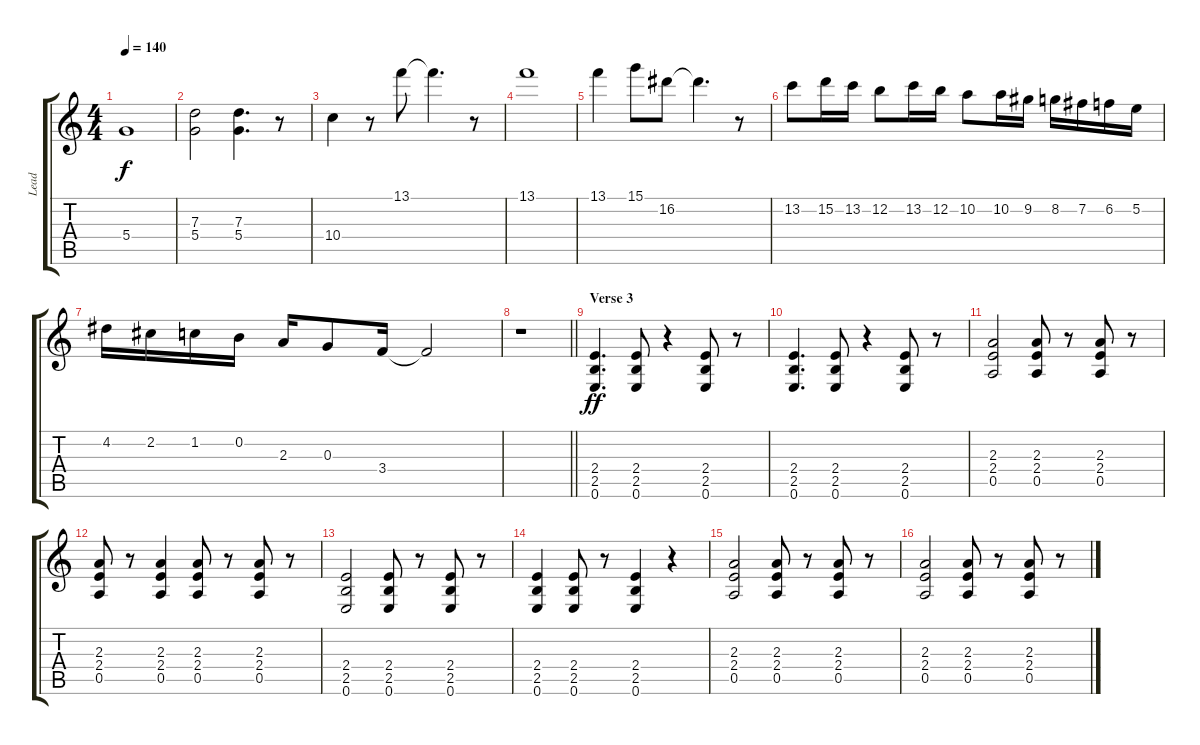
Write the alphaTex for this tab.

\track ("Lead" "Lead") {instrument overdrivenguitar}
\staff {score tabs}
\tuning (E4 B3 G3 D3 A2 E2) {hide}
\ts (4 4)
\tempo 140
\clef g2
\ks c
5.4{t}.1{dy f} |
(7.3 5.4).2 (7.3 5.4).4{d} r.8 |
10.4.4 r.8 13.1.8 13.1{t}.4{d} r.8 |
13.1.1 |
13.1.4 15.1.8 16.2.8 16.2{t}.4{d} r.8 |
13.2.8 15.2.16 13.2.16 12.2.8 13.2.16 12.2.16 10.2.8 10.2.16 9.2.16 8.2.16 7.2.16 6.2.16 5.2.16 |
4.2.16 2.2.16 1.2.16 0.2.16 2.3.16 0.3.8 3.4.16 3.4{t}.2 |
\barLineRight lightlight
r.1{volume 13 instrument overdrivenguitar} |
\section ("" "Verse 3")
(2.4 2.5 0.6).4{d dy ff} (2.4 2.5 0.6).8 r.4 (2.4 2.5 0.6).8 r.8 |
(2.4 2.5 0.6).4{d} (2.4 2.5 0.6).8 r.4 (2.4 2.5 0.6).8 r.8 |
(2.3 2.4 0.5).2 (2.3 2.4 0.5).8 r.8 (2.3 2.4 0.5).8 r.8 |
(2.3 2.4 0.5).8 r.8 (2.3 2.4 0.5).4 (2.3 2.4 0.5).8 r.8 (2.3 2.4 0.5).8 r.8 |
(2.4 2.5 0.6).2 (2.4 2.5 0.6).8 r.8 (2.4 2.5 0.6).8 r.8 |
(2.4 2.5 0.6).4 (2.4 2.5 0.6).8 r.8 (2.4 2.5 0.6).4 r.4 |
(2.3 2.4 0.5).2 (2.3 2.4 0.5).8 r.8 (2.3 2.4 0.5).8 r.8 |
(2.3 2.4 0.5).2 (2.3 2.4 0.5).8 r.8 (2.3 2.4 0.5).8 r.8
